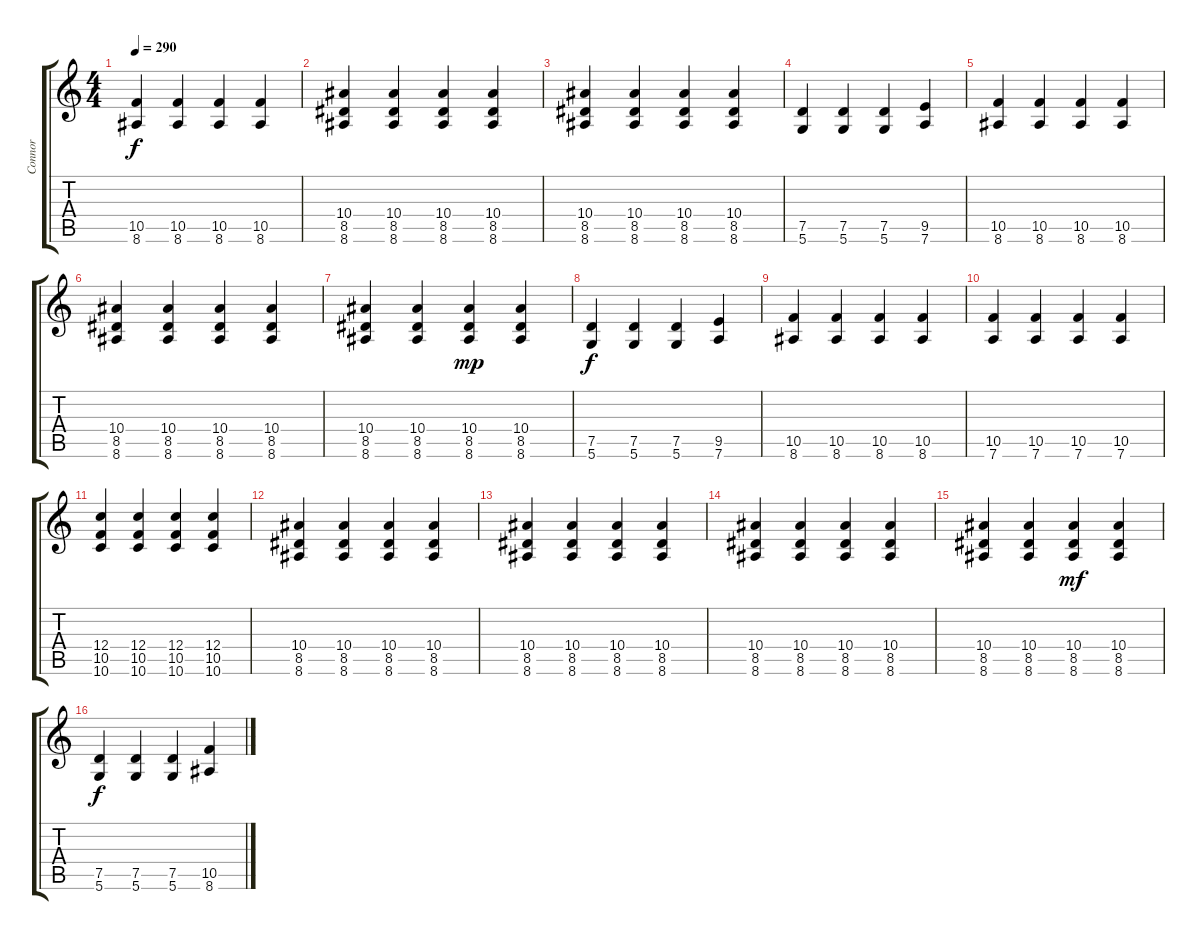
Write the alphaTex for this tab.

\track ("Connor" "Connor") {instrument distortionguitar}
\staff {score tabs}
\tuning (D4 A3 F3 C3 G2 D2) {hide}
\ts (4 4)
\tempo 290
\clef g2
\ks c
(10.5 8.6).4{dy f} (10.5 8.6).4 (10.5 8.6).4 (10.5 8.6).4 |
(10.4 8.5 8.6).4 (10.4 8.5 8.6).4 (10.4 8.5 8.6).4 (10.4 8.5 8.6).4 |
(10.4 8.5 8.6).4 (10.4 8.5 8.6).4 (10.4 8.5 8.6).4 (10.4 8.5 8.6).4 |
(7.5 5.6).4 (7.5 5.6).4 (7.5 5.6).4 (9.5 7.6).4 |
(10.5 8.6).4 (10.5 8.6).4 (10.5 8.6).4 (10.5 8.6).4 |
(10.4 8.5 8.6).4 (10.4 8.5 8.6).4 (10.4 8.5 8.6).4 (10.4 8.5 8.6).4 |
(10.4 8.5 8.6).4 (10.4 8.5 8.6).4 (10.4 8.5 8.6).4{dy mp} (10.4 8.5 8.6).4 |
(7.5 5.6).4{dy f} (7.5 5.6).4 (7.5 5.6).4 (9.5 7.6).4 |
(10.5 8.6).4 (10.5 8.6).4 (10.5 8.6).4 (10.5 8.6).4 |
(10.5 7.6).4 (10.5 7.6).4 (10.5 7.6).4 (10.5 7.6).4 |
(12.4 10.5 10.6).4 (12.4 10.5 10.6).4 (12.4 10.5 10.6).4 (12.4 10.5 10.6).4 |
(10.4 8.5 8.6).4 (10.4 8.5 8.6).4 (10.4 8.5 8.6).4 (10.4 8.5 8.6).4 |
(10.4 8.5 8.6).4 (10.4 8.5 8.6).4 (10.4 8.5 8.6).4 (10.4 8.5 8.6).4 |
(10.4 8.5 8.6).4 (10.4 8.5 8.6).4 (10.4 8.5 8.6).4 (10.4 8.5 8.6).4 |
(10.4 8.5 8.6).4 (10.4 8.5 8.6).4 (10.4 8.5 8.6).4{dy mf} (10.4 8.5 8.6).4 |
(7.5 5.6).4{dy f} (7.5 5.6).4 (7.5 5.6).4 (10.5 8.6).4
